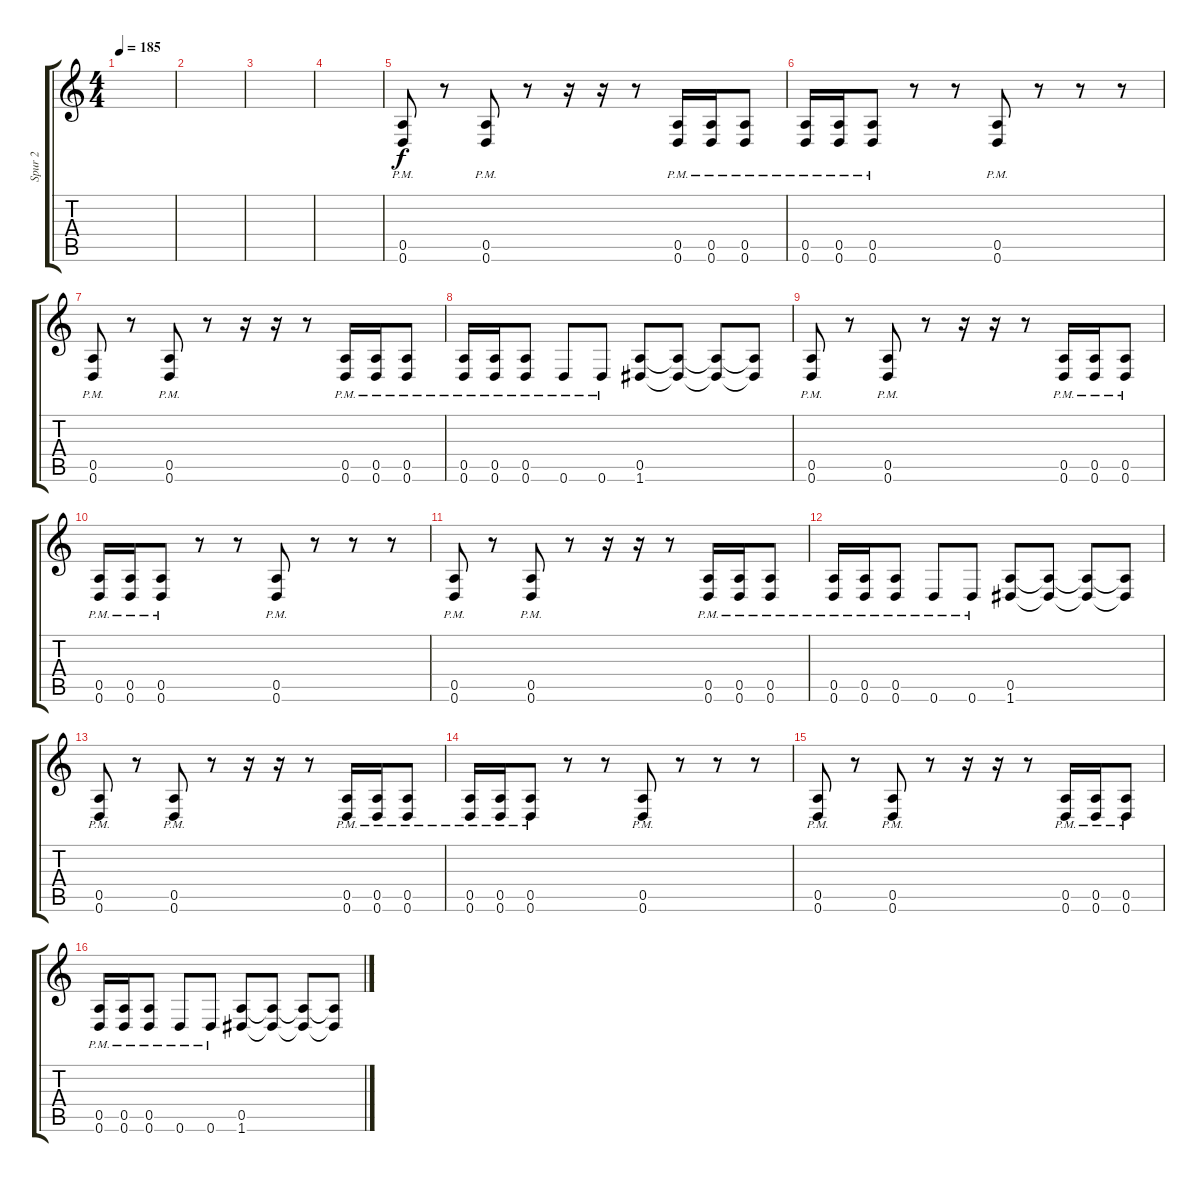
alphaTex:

\track ("Spur 2" "Spur 2") {instrument distortionguitar}
\staff {score tabs}
\tuning (E4 B3 G3 D3 A2 D2) {hide}
\ts (4 4)
\tempo 185
\clef g2
\ks c
|
|
|
|
(0.5{pm} 0.6{pm}).8 r.8 (0.5{pm} 0.6{pm}).8 r.8 r.16 r.16 r.8 (0.5{pm} 0.6{pm}).16 (0.5{pm} 0.6{pm}).16 (0.5{pm} 0.6{pm}).8 |
(0.5{pm} 0.6{pm}).16 (0.5{pm} 0.6{pm}).16 (0.5{pm} 0.6{pm}).8 r.8 r.8 (0.5{pm} 0.6{pm}).8 r.8 r.8 r.8 |
(0.5{pm} 0.6{pm}).8 r.8 (0.5{pm} 0.6{pm}).8 r.8 r.16 r.16 r.8 (0.5{pm} 0.6{pm}).16 (0.5{pm} 0.6{pm}).16 (0.5{pm} 0.6{pm}).8 |
(0.5{pm} 0.6{pm}).16 (0.5{pm} 0.6{pm}).16 (0.5{pm} 0.6{pm}).8 0.6{pm}.8 0.6{pm}.8 (0.5 1.6).8 (0.5{t} 1.6{t}).8 (0.5{t} 1.6{t}).8 (0.5{t} 1.6{t}).8 |
(0.5{pm} 0.6{pm}).8 r.8 (0.5{pm} 0.6{pm}).8 r.8 r.16 r.16 r.8 (0.5{pm} 0.6{pm}).16 (0.5{pm} 0.6{pm}).16 (0.5{pm} 0.6{pm}).8 |
(0.5{pm} 0.6{pm}).16 (0.5{pm} 0.6{pm}).16 (0.5{pm} 0.6{pm}).8 r.8 r.8 (0.5{pm} 0.6{pm}).8 r.8 r.8 r.8 |
(0.5{pm} 0.6{pm}).8 r.8 (0.5{pm} 0.6{pm}).8 r.8 r.16 r.16 r.8 (0.5{pm} 0.6{pm}).16 (0.5{pm} 0.6{pm}).16 (0.5{pm} 0.6{pm}).8 |
(0.5{pm} 0.6{pm}).16 (0.5{pm} 0.6{pm}).16 (0.5{pm} 0.6{pm}).8 0.6{pm}.8 0.6{pm}.8 (0.5 1.6).8 (0.5{t} 1.6{t}).8 (0.5{t} 1.6{t}).8 (0.5{t} 1.6{t}).8 |
(0.5{pm} 0.6{pm}).8 r.8 (0.5{pm} 0.6{pm}).8 r.8 r.16 r.16 r.8 (0.5{pm} 0.6{pm}).16 (0.5{pm} 0.6{pm}).16 (0.5{pm} 0.6{pm}).8 |
(0.5{pm} 0.6{pm}).16 (0.5{pm} 0.6{pm}).16 (0.5{pm} 0.6{pm}).8 r.8 r.8 (0.5{pm} 0.6{pm}).8 r.8 r.8 r.8 |
(0.5{pm} 0.6{pm}).8 r.8 (0.5{pm} 0.6{pm}).8 r.8 r.16 r.16 r.8 (0.5{pm} 0.6{pm}).16 (0.5{pm} 0.6{pm}).16 (0.5{pm} 0.6{pm}).8 |
(0.5{pm} 0.6{pm}).16 (0.5{pm} 0.6{pm}).16 (0.5{pm} 0.6{pm}).8 0.6{pm}.8 0.6{pm}.8 (0.5 1.6).8 (0.5{t} 1.6{t}).8 (0.5{t} 1.6{t}).8 (0.5{t} 1.6{t}).8
